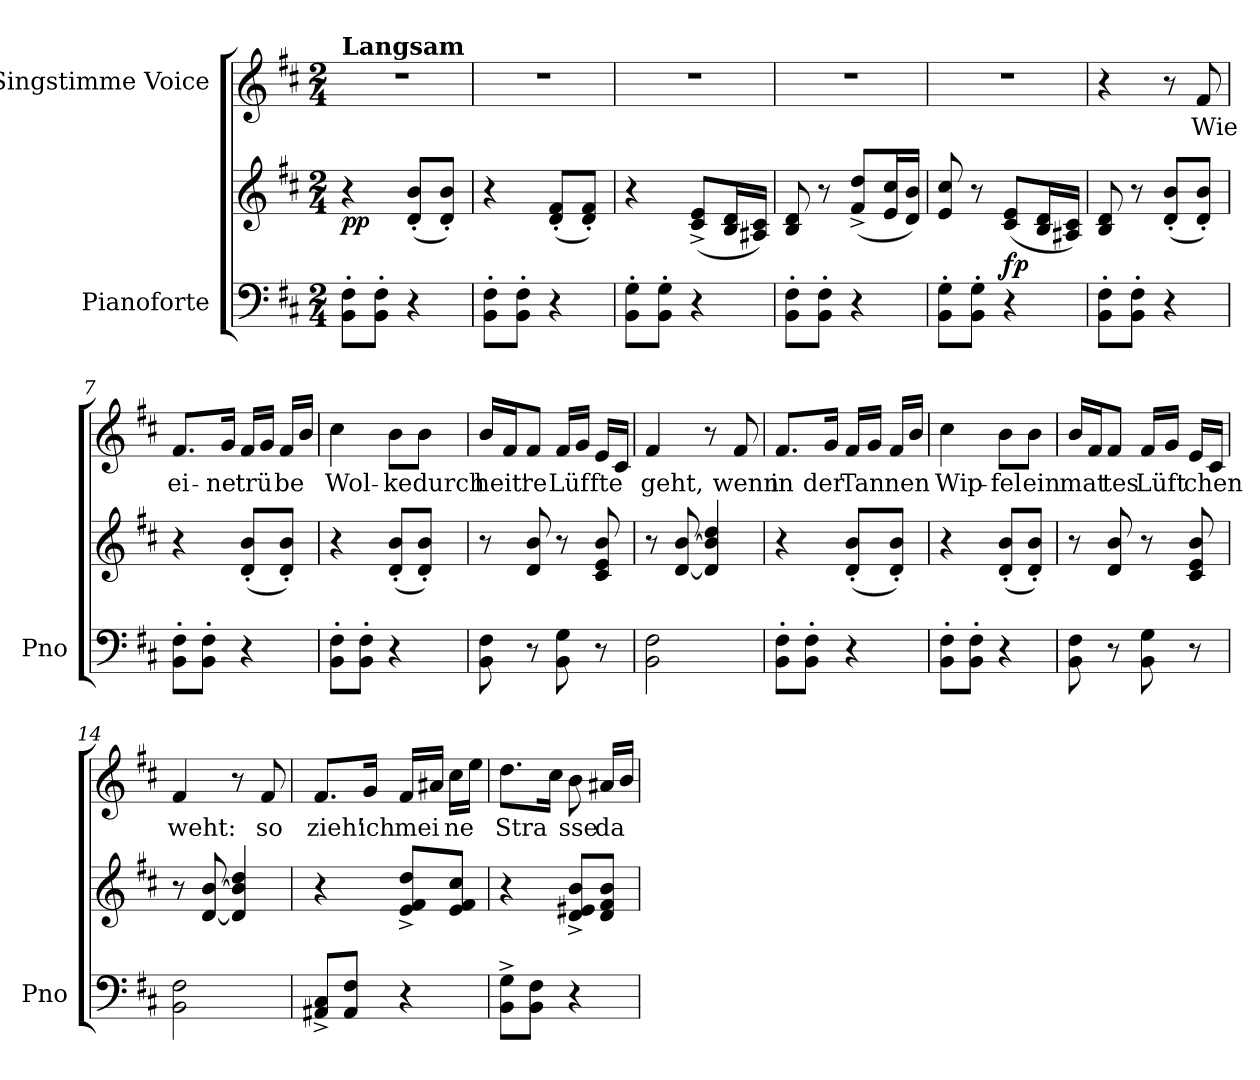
**kern	**kern	**dynam	**kern	**text
*part2	*part2	*part2	*part1	*part1
*staff3	*staff2	*staff2/3	*staff1	*staff1
*I"Pianoforte	*	*	*I"Singstimme Voice	*
*I'Pno	*	*	*	*
*clefF4	*clefG2	*	*clefG2	*
*k[f#c#]	*k[f#c#]	*	*k[f#c#]	*
*M2/4	*M2/4	*	*M2/4	*
*MM40	*MM40	*	*MM40	*
=1	=1	=1	=1	=1
!	!	!	!LO:TX:a:B:t=Langsam	!
!	!	!LO:DY:b	!	!
8BB\' 8F#\'L	4r	pp	2r	.
8BB\' 8F#\'J	.	.	.	.
4r	(<8d/' 8b/'L	.	.	.
.	8d/' 8b/'J)	.	.	.
=2	=2	=2	=2	=2
8BB\' 8F#\'L	4r	.	2r	.
8BB\' 8F#\'J	.	.	.	.
4r	(<8d/' 8f#/'L	.	.	.
.	8d/' 8f#/'J)	.	.	.
=3	=3	=3	=3	=3
8BB\' 8G\'L	4r	.	2r	.
8BB\' 8G\'J	.	.	.	.
4r	(<8c#/^ 8e/^L	.	.	.
.	16B/ 16d/L	.	.	.
.	16A#X/ 16c#/JJ)	.	.	.
=4	=4	=4	=4	=4
8BB\' 8F#\'L	8B/ 8d/	.	2r	.
8BB\' 8F#\'J	8r	.	.	.
4r	(<8f#/^ 8dd/^L	.	.	.
.	16e/ 16cc#/L	.	.	.
.	16d/ 16b/JJ)	.	.	.
=5	=5	=5	=5	=5
8BB\' 8G\'L	8e/ 8cc#/	.	2r	.
8BB\' 8G\'J	8r	.	.	.
!	!	!LO:DY:b	!	!
4r	(<8c#/ 8e/L	fp	.	.
.	16B/ 16d/L	.	.	.
.	16A#X/ 16c#/JJ)	.	.	.
=6	=6	=6	=6	=6
8BB\' 8F#\'L	8B/ 8d/	.	4r	.
8BB\' 8F#\'J	8r	.	.	.
*	*	*	*MM33	*
4r	(<8d/' 8b/'L	.	8r	.
!	!	!	!	!LO:LY:b
.	8d/' 8b/'J)	.	8f#/	Wie
!!LO:LB:g=z
=7	=7	=7	=7	=7
!	!	!	!	!LO:LY:b
8BB\' 8F#\'L	4r	.	8.f#/L	ei-
8BB\' 8F#\'J	.	.	.	.
!	!	!	!	!LO:LY:b
.	.	.	16g/Jk	ne
!	!	!	!	!LO:LY:b
4r	(<8d/' 8b/'L	.	16f#/LL	trü
!	!	!	!	!LO:LY:b
.	.	.	16g/JJ	-
!	!	!	!	!LO:LY:b
.	8d/' 8b/'J)	.	16f#/LL	be
.	.	.	16b/JJ	.
=8	=8	=8	=8	=8
!	!	!	!	!LO:LY:b
8BB\' 8F#\'L	4r	.	4cc#\	Wol-
8BB\' 8F#\'J	.	.	.	.
!	!	!	!	!LO:LY:b
4r	(<8d/' 8b/'L	.	8b\L	ke
!	!	!	!	!LO:LY:b
.	8d/' 8b/'J)	.	8b\J	durch
=9	=9	=9	=9	=9
!	!	!	!	!LO:LY:b
8BB\ 8F#\	8r	.	16b/LL	heit'
!	!	!	!	!LO:LY:b
.	.	.	16f#/J	-
!	!	!	!	!LO:LY:b
8r	8d/ 8b/	.	8f#/J	re
!	!	!	!	!LO:LY:b
8BB\ 8G\	8r	.	16f#/LL	Lüf
!	!	!	!	!LO:LY:b
.	.	.	16g/JJ	-
!	!	!	!	!LO:LY:b
8r	8c#/ 8e/ 8b/	.	16e/LL	fte
.	.	.	16c#/JJ	.
=10	=10	=10	=10	=10
!	!	!	!	!LO:LY:b
2BB\ 2F#\	8r	.	4f#/	geht,
.	[8d/ [8b/	.	.	.
.	4d/] 4b/] 4dd/	.	8r	.
!	!	!	!	!LO:LY:b
.	.	.	8f#/	wenn
=11	=11	=11	=11	=11
!	!	!	!	!LO:LY:b
8BB\' 8F#\'L	4r	.	8.f#/L	in
8BB\' 8F#\'J	.	.	.	.
!	!	!	!	!LO:LY:b
.	.	.	16g/Jk	der
!	!	!	!	!LO:LY:b
4r	(<8d/' 8b/'L	.	16f#/LL	Tan
!	!	!	!	!LO:LY:b
.	.	.	16g/JJ	-
!	!	!	!	!LO:LY:b
.	8d/' 8b/'J)	.	16f#/LL	nen
.	.	.	16b/JJ	.
=12	=12	=12	=12	=12
!	!	!	!	!LO:LY:b
8BB\' 8F#\'L	4r	.	4cc#\	Wip-
8BB\' 8F#\'J	.	.	.	.
!	!	!	!	!LO:LY:b
4r	(<8d/' 8b/'L	.	8b\L	fel
!	!	!	!	!LO:LY:b
.	8d/' 8b/'J)	.	8b\J	ein
!!LO:LB:g=z
=13	=13	=13	=13	=13
!	!	!	!	!LO:LY:b
8BB\ 8F#\	8r	.	16b/LL	mat
!	!	!	!	!LO:LY:b
.	.	.	16f#/J	-
!	!	!	!	!LO:LY:b
8r	8d/ 8b/	.	8f#/J	tes
!	!	!	!	!LO:LY:b
8BB\ 8G\	8r	.	16f#/LL	Lüft
!	!	!	!	!LO:LY:b
.	.	.	16g/JJ	-
!	!	!	!	!LO:LY:b
8r	8c#/ 8e/ 8b/	.	16e/LL	chen
.	.	.	16c#/JJ	.
=14	=14	=14	=14	=14
!	!	!	!	!LO:LY:b
2BB\ 2F#\	8r	.	4f#/	weht:
.	[8d/ [8b/	.	.	.
*	*	*	*MM40	*
.	4d/] 4b/] 4dd/	.	8r	.
!	!	!	!	!LO:LY:b
.	.	.	8f#/	so
=15	=15	=15	=15	=15
!	!	!	!	!LO:LY:b
8AA#X/^ 8C#/^L	4r	.	8.f#/L	zieh'
8AA#/ 8F#/J	.	.	.	.
!	!	!	!	!LO:LY:b
.	.	.	16g/Jk	ich
!	!	!	!	!LO:LY:b
4r	8e/^ 8f#/^ 8dd/^L	.	16f#/LL	mei
!	!	!	!	!LO:LY:b
.	.	.	16a#X/JJ	-
!	!	!	!	!LO:LY:b
.	8e/ 8f#/ 8cc#/J	.	16cc#\LL	ne
.	.	.	16ee\JJ	.
=16	=16	=16	=16	=16
!	!	!	!	!LO:LY:b
8BB\^ 8G\^L	4r	.	8.dd\L	Stra
8BB\ 8F#\J	.	.	.	.
!	!	!	!	!LO:LY:b
.	.	.	16cc#\Jk	-
!	!	!	!	!LO:LY:b
4r	8d/^ 8e#X/^ 8b/^L	.	8b\	sse
!	!	!	!	!LO:LY:b
.	8d/ 8f#/ 8b/J	.	16a#X/LL	da
!	!	!	!	!LO:LY:b
.	.	.	16b/JJ	-
=	=	=	=	=
*-	*-	*-	*-	*-
